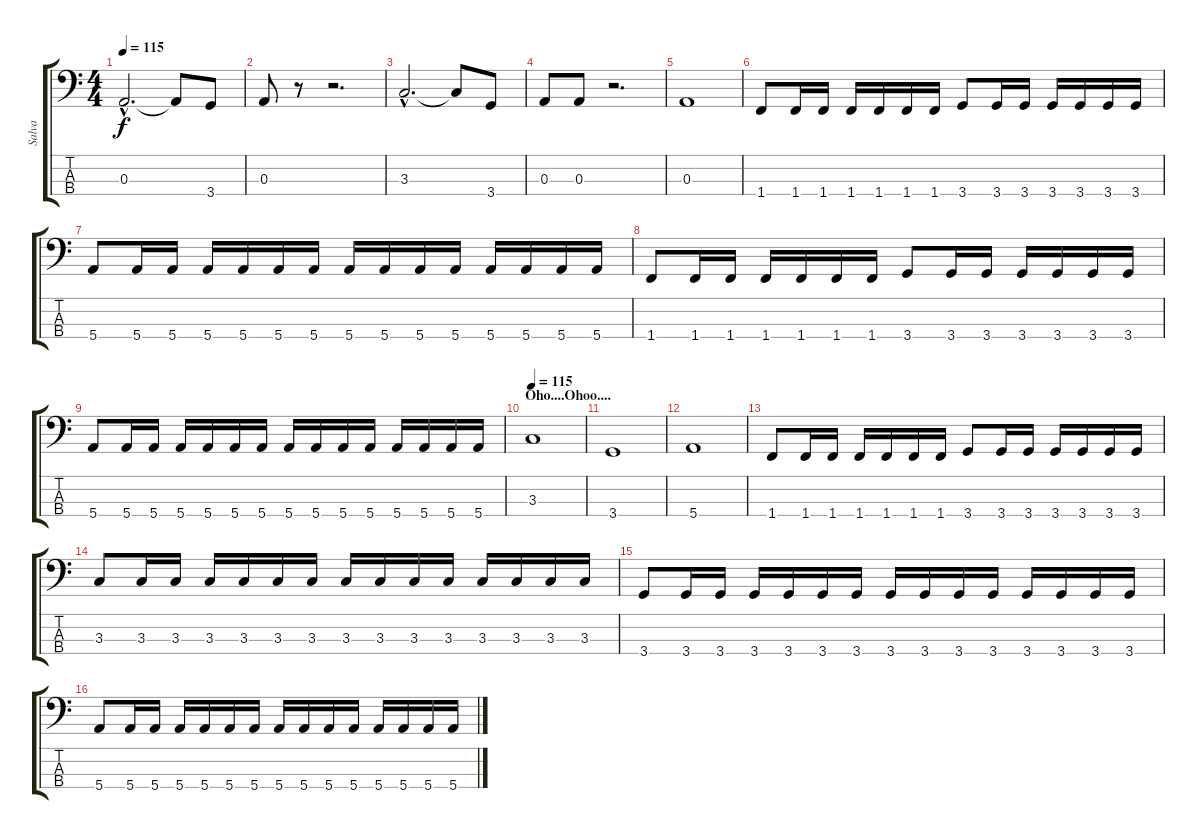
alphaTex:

\track ("Salva" "Salva") {instrument electricbassfinger}
\staff {score tabs}
\tuning (G2 D2 A1 E1) {hide}
\ts (4 4)
\tempo 115
\clef f4
\ks c
0.3{hac t}.2{d dy f} 0.3{t}.8 3.4.8 |
0.3.8 r.8 r.2{d} |
3.3{hac}.2{d} 3.3{t}.8 3.4.8 |
0.3.8 0.3.8 r.2{d} |
0.3.1 |
1.4.8 1.4.16 1.4.16 1.4.16 1.4.16 1.4.16 1.4.16 3.4.8 3.4.16 3.4.16 3.4.16 3.4.16 3.4.16 3.4.16 |
5.4.8 5.4.16 5.4.16 5.4.16 5.4.16 5.4.16 5.4.16 5.4.16 5.4.16 5.4.16 5.4.16 5.4.16 5.4.16 5.4.16 5.4.16 |
1.4.8 1.4.16 1.4.16 1.4.16 1.4.16 1.4.16 1.4.16 3.4.8 3.4.16 3.4.16 3.4.16 3.4.16 3.4.16 3.4.16 |
5.4.8 5.4.16 5.4.16 5.4.16 5.4.16 5.4.16 5.4.16 5.4.16 5.4.16 5.4.16 5.4.16 5.4.16 5.4.16 5.4.16 5.4.16 |
\section ("" "Oho....Ohoo....")
\tempo 115
3.3.1 |
3.4.1 |
5.4.1 |
1.4.8 1.4.16 1.4.16 1.4.16 1.4.16 1.4.16 1.4.16 3.4.8 3.4.16 3.4.16 3.4.16 3.4.16 3.4.16 3.4.16 |
3.3.8 3.3.16 3.3.16 3.3.16 3.3.16 3.3.16 3.3.16 3.3.16 3.3.16 3.3.16 3.3.16 3.3.16 3.3.16 3.3.16 3.3.16 |
3.4.8 3.4.16 3.4.16 3.4.16 3.4.16 3.4.16 3.4.16 3.4.16 3.4.16 3.4.16 3.4.16 3.4.16 3.4.16 3.4.16 3.4.16 |
5.4.8 5.4.16 5.4.16 5.4.16 5.4.16 5.4.16 5.4.16 5.4.16 5.4.16 5.4.16 5.4.16 5.4.16 5.4.16 5.4.16 5.4.16
